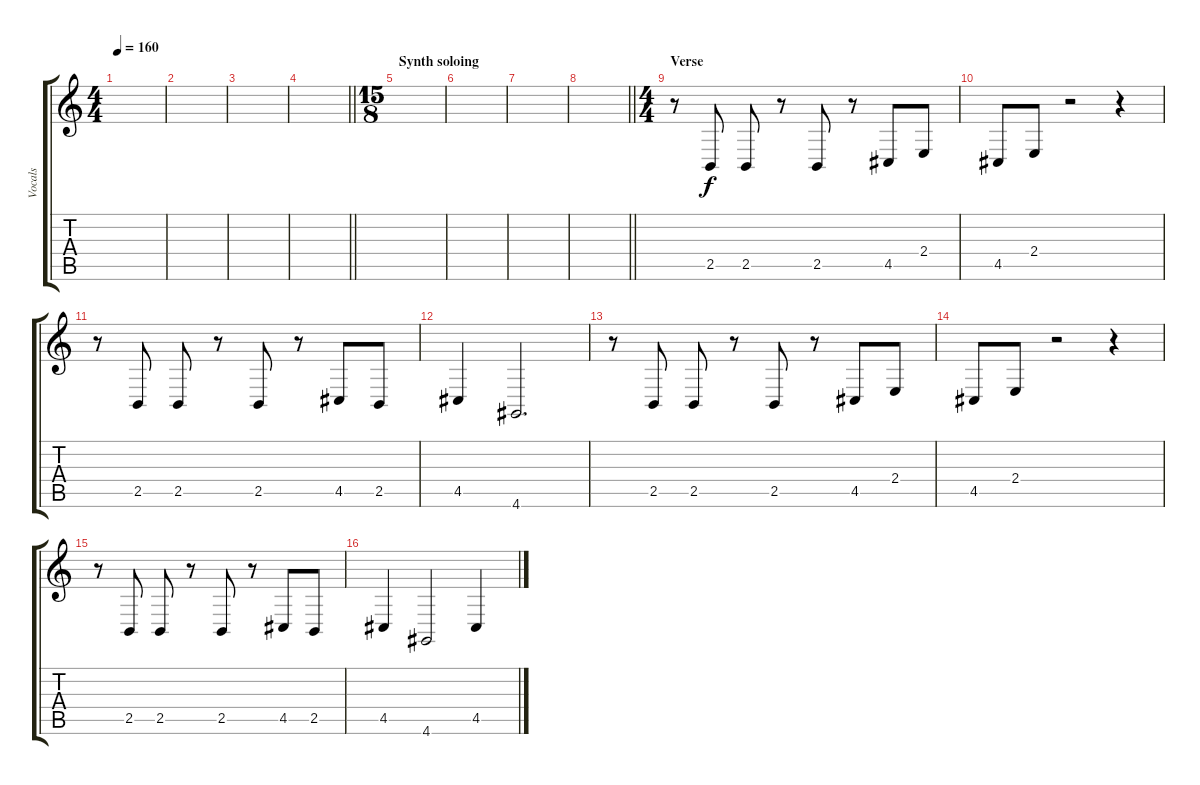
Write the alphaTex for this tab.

\track ("Vocals" "Vocals") {instrument cello}
\staff {score tabs}
\tuning (E4 B3 G3 D3 A2 E2) {hide}
\ts (4 4)
\tempo 160
\clef g2
\ks c
|
|
|
\barLineRight lightlight
|
\ts (15 8)
\section ("" "Synth soloing")
|
|
|
\barLineRight lightlight
|
\ts (4 4)
\section ("" "Verse")
r.8 2.5.8 2.5.8 r.8 2.5.8 r.8 4.5.8 2.4.8 |
4.5.8 2.4.8 r.2 r.4 |
r.8 2.5.8 2.5.8 r.8 2.5.8 r.8 4.5.8 2.5.8 |
4.5.4 4.6.2{d} |
r.8 2.5.8 2.5.8 r.8 2.5.8 r.8 4.5.8 2.4.8 |
4.5.8 2.4.8 r.2 r.4 |
r.8 2.5.8 2.5.8 r.8 2.5.8 r.8 4.5.8 2.5.8 |
4.5.4 4.6.2 4.5.4
